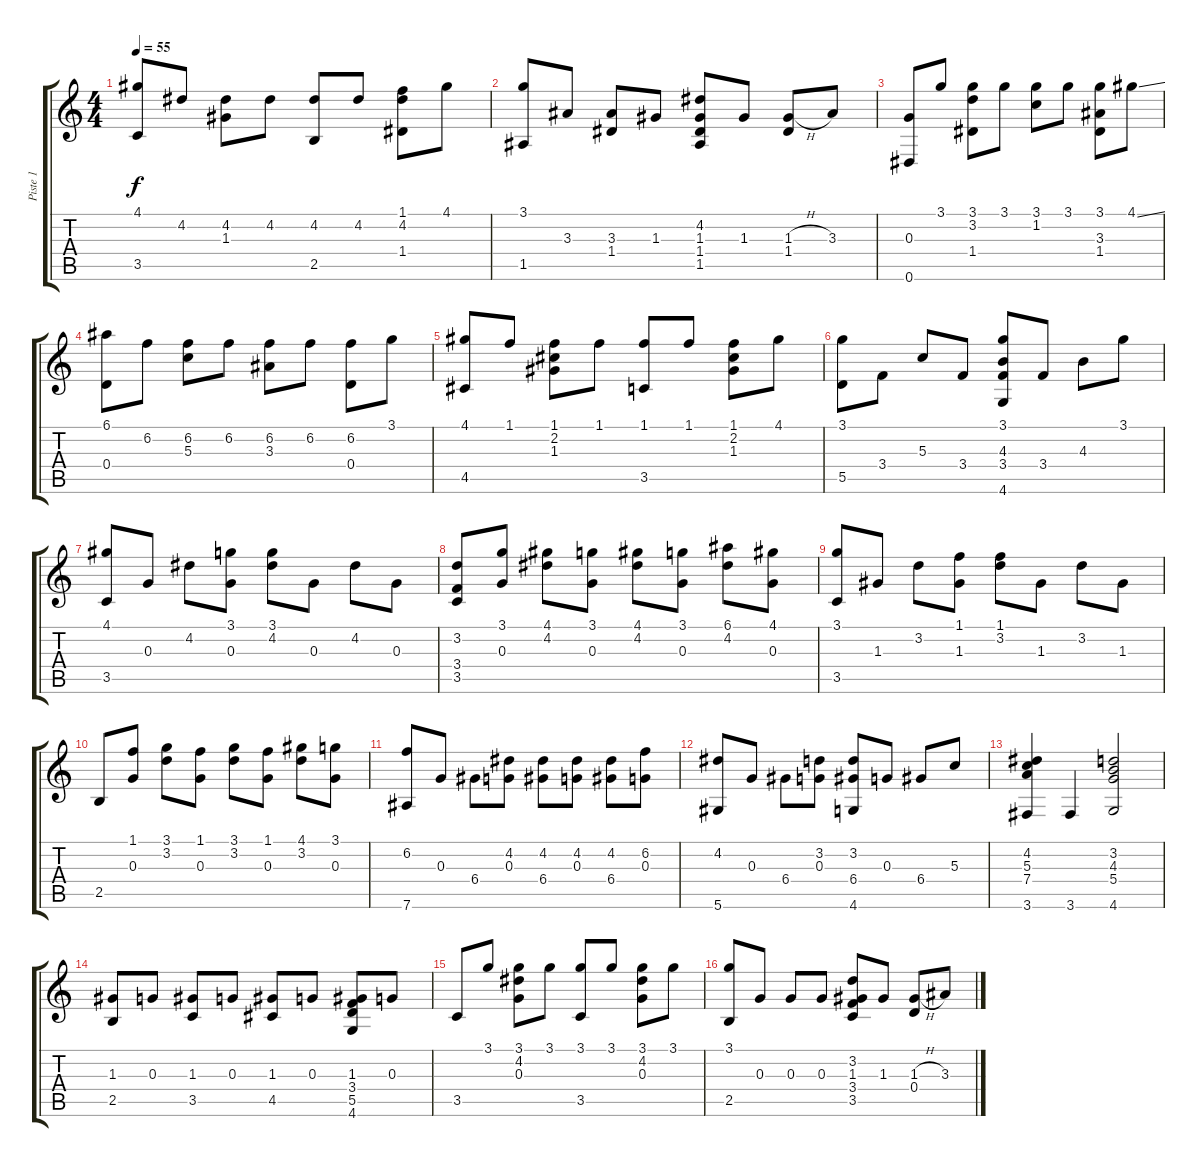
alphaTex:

\track ("Piste 1" "Piste 1") {instrument acousticguitarnylon}
\staff {score tabs}
\tuning (E4 B3 G3 D3 A2 Eb2) {hide}
\ts (4 4)
\tempo 55
\clef g2
\ks c
(4.1 3.5).8{dy f} 4.2.8 (4.2 1.3).8 4.2.8 (4.2 2.5).8 4.2.8 (1.1 4.2 1.4).8 4.1.8 |
(3.1 1.5).8 3.3.8 (3.3 1.4).8 1.3.8 (4.2 1.3 1.4 1.5).8 1.3.8 (1.3{h} 1.4).8 3.3.8 |
(0.3 0.6).8 3.1.8 (3.1 3.2 1.4).8 3.1.8 (3.1 1.2).8 3.1.8 (3.1 3.3 1.4).8 4.1{ss}.8 |
(6.1 0.4).8 6.2.8 (6.2 5.3).8 6.2.8 (6.2 3.3).8 6.2.8 (6.2 0.4).8 3.1.8 |
(4.1 4.5).8 1.1.8 (1.1 2.2 1.3).8 1.1.8 (1.1 3.5).8 1.1.8 (1.1 2.2 1.3).8 4.1.8 |
(3.1 5.5).8 3.4.8 5.3.8 3.4.8 (3.1 4.3 3.4 4.6).8 3.4.8 4.3.8 3.1.8 |
(4.1 3.5).8 0.3.8 4.2.8 (3.1 0.3).8 (3.1 4.2).8 0.3.8 4.2.8 0.3.8 |
(3.2 3.4 3.5).8 (3.1 0.3).8 (4.1 4.2).8 (3.1 0.3).8 (4.1 4.2).8 (3.1 0.3).8 (6.1 4.2).8 (4.1 0.3).8 |
(3.1 3.5).8 1.3.8 3.2.8 (1.1 1.3).8 (1.1 3.2).8 1.3.8 3.2.8 1.3.8 |
2.5.8 (1.1 0.3).8 (3.1 3.2).8 (1.1 0.3).8 (3.1 3.2).8 (1.1 0.3).8 (4.1 3.2).8 (3.1 0.3).8 |
(6.2 7.6).8 0.3.8 6.4.8 (4.2 0.3).8 (4.2 6.4).8 (4.2 0.3).8 (4.2 6.4).8 (6.2 0.3).8 |
(4.2 5.6).8 0.3.8 6.4.8 (3.2 0.3).8 (3.2 6.4 4.6).8 0.3.8 6.4.8 5.3.8 |
(4.2 5.3 7.4 3.6).4 3.6.4 (3.2 4.3 5.4 4.6).2 |
(1.3 2.5).8 0.3.8 (1.3 3.5).8 0.3.8 (1.3 4.5).8 0.3.8 (1.3 3.4 5.5 4.6).8 0.3.8 |
3.5.8 3.1.8 (3.1 4.2 0.3).8 3.1.8 (3.1 3.5).8 3.1.8 (3.1 4.2 0.3).8 3.1.8 |
(3.1 2.5).8 0.3.8 0.3.8 0.3.8 (3.2 1.3 3.4 3.5).8 1.3.8 (1.3{h} 0.4).8 3.3.8
